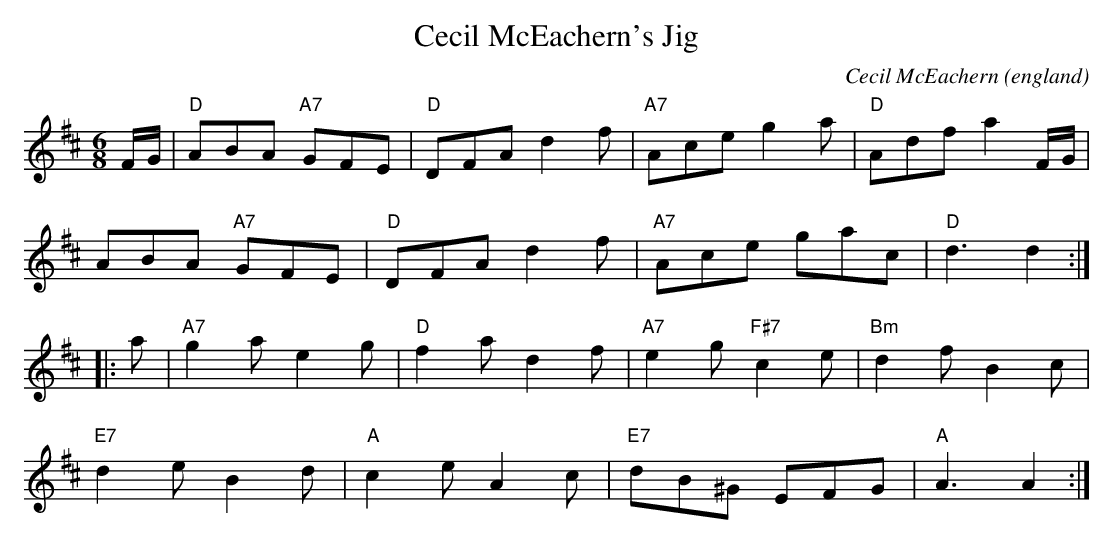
X:1
T:Cecil McEachern's Jig
O:england
M:6/8
L:1/8
C:Cecil McEachern
K:D
F/2G/2|"D"ABA "A7"GFE|"D"DFA d2f|"A7"Ace g2a|"D"Adf a2F/2G/2|
ABA "A7"GFE|"D"DFA d2f|"A7"Ace gac|"D"d3 d2:|
|:a|"A7"g2a e2g|"D"f2a d2f|"A7"e2g "F#7"c2e|"Bm"d2f B2c|
"E7"d2e B2d|"A"c2e A2c|"E7"dB^G EFG|"A"A3 A2:|
